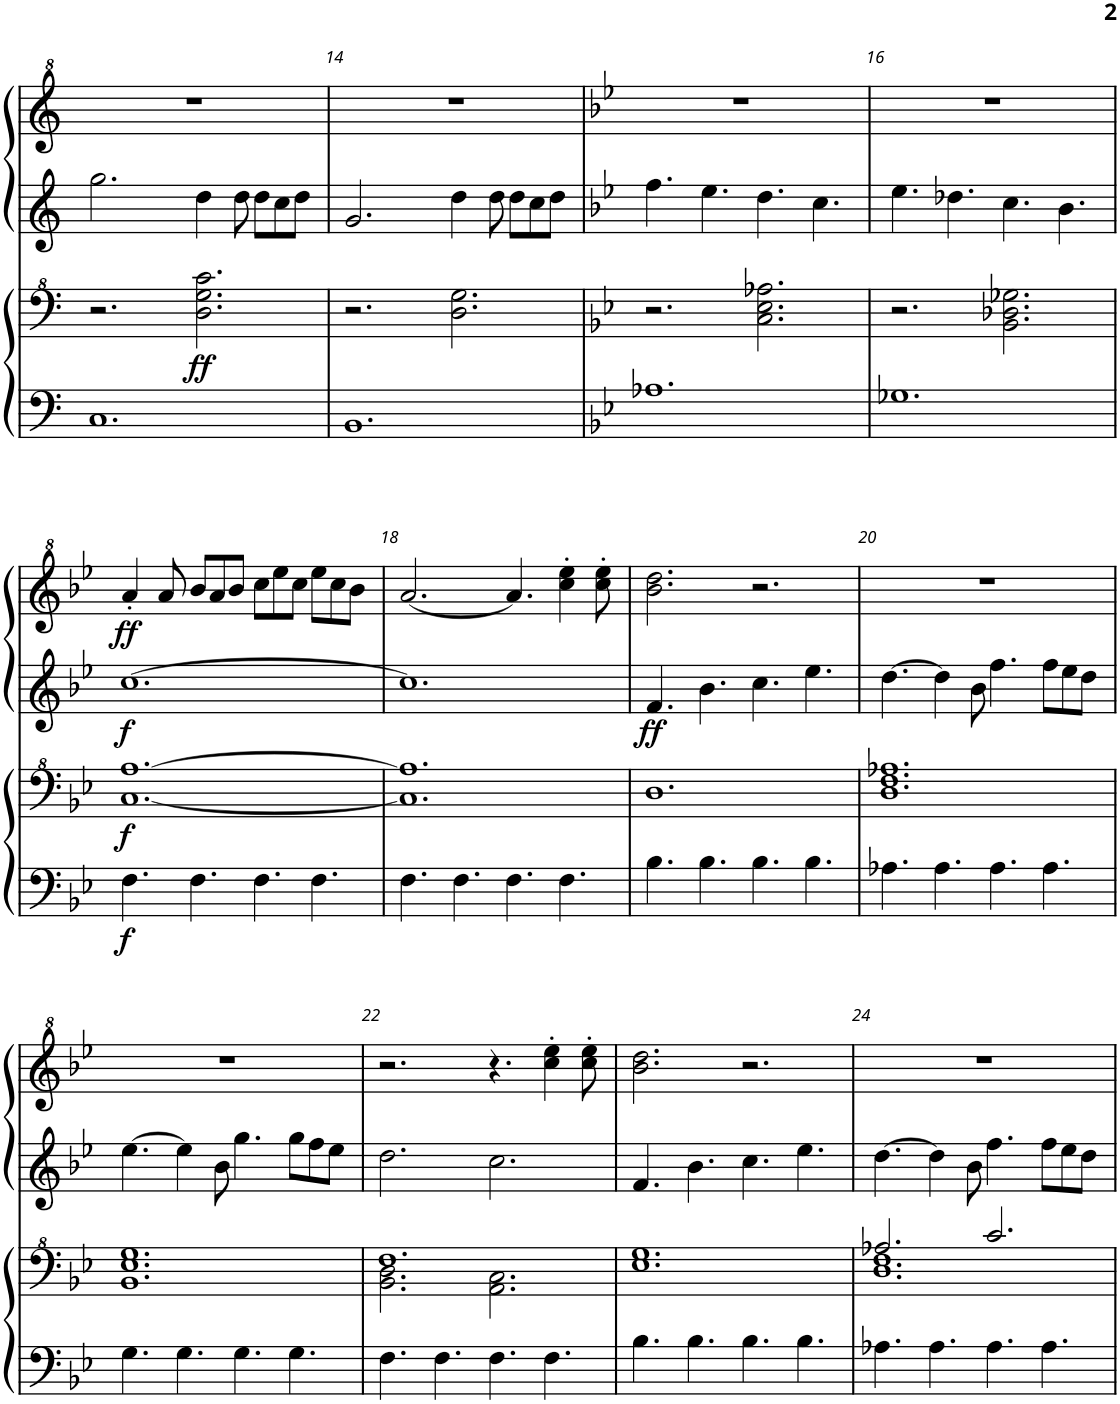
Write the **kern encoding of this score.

**kern	**dynam	**kern	**dynam	**kern	**dynam	**kern	**dynam
*part4	*part4	*part3	*part3	*part2	*part2	*part1	*part1
*staff4	*staff4	*staff3	*staff3	*staff2	*staff2	*staff1	*staff1
*I"Piano 4	*	*I"Piano 2	*	*I"Piano 3	*	*I"Piano 1	*
*I'Pno	*	*I'Pno	*	*I'Pno	*	*I'Pno	*
!!LO:PB:g=z
*clefF4	*	*clefF^4	*	*clefG2	*	*clefG^2	*
*k[]	*	*k[]	*	*k[]	*	*k[]	*
*M12/8	*	*M12/8	*	*M12/8	*	*M12/8	*
=13	=13	=13	=13	=13	=13	=13	=13
1.C	.	2.r	.	2.gg\	.	1.r	.
!	!	!	!LO:DY:b	!	!	!	!
.	.	2.d\ 2.g\ 2.cc\	ff	4dd\	.	.	.
.	.	.	.	8dd\	.	.	.
.	.	.	.	8dd\L	.	.	.
.	.	.	.	8cc\	.	.	.
.	.	.	.	8dd\J	.	.	.
=14	=14	=14	=14	=14	=14	=14	=14
1.BB	.	2.r	.	2.g/	.	1.r	.
.	.	2.d\ 2.g\	.	4dd\	.	.	.
.	.	.	.	8dd\	.	.	.
.	.	.	.	8dd\L	.	.	.
.	.	.	.	8cc\	.	.	.
.	.	.	.	8dd\J	.	.	.
=15	=15	=15	=15	=15	=15	=15	=15
*k[b-e-]	*	*k[b-e-]	*	*k[b-e-]	*	*k[b-e-]	*
1.A-X	.	2.r	.	4.ff\	.	1.r	.
.	.	.	.	4.ee-\	.	.	.
.	.	2.c\ 2.e-\ 2.a-X\	.	4.dd\	.	.	.
.	.	.	.	4.cc\	.	.	.
=16	=16	=16	=16	=16	=16	=16	=16
1.G-X	.	2.r	.	4.ee-\	.	1.r	.
.	.	.	.	4.dd-X\	.	.	.
.	.	2.B-\ 2.d-X\ 2.g-X\	.	4.cc\	.	.	.
.	.	.	.	4.b-\	.	.	.
!!LO:LB:g=z
=17	=17	=17	=17	=17	=17	=17	=17
!	!LO:DY:b	!	!LO:DY:b	!	!LO:DY:b	!	!LO:DY:b
4.F\	f	[1.c [1.a	f	[1.cc	f	4aa'/	ff
.	.	.	.	.	.	8aa/	.
4.F\	.	.	.	.	.	8bb-/L	.
.	.	.	.	.	.	8aa/	.
.	.	.	.	.	.	8bb-/J	.
4.F\	.	.	.	.	.	8ccc\L	.
.	.	.	.	.	.	8eee-\	.
.	.	.	.	.	.	8ccc\J	.
4.F\	.	.	.	.	.	8eee-\L	.
.	.	.	.	.	.	8ccc\	.
.	.	.	.	.	.	8bb-\J	.
=18	=18	=18	=18	=18	=18	=18	=18
4.F\	.	1.c] 1.a]	.	1.cc]	.	[2.aa/	.
4.F\	.	.	.	.	.	.	.
4.F\	.	.	.	.	.	4.aa/]	.
4.F\	.	.	.	.	.	4ccc\' 4eee-\'	.
.	.	.	.	.	.	8ccc\' 8eee-\'	.
=19	=19	=19	=19	=19	=19	=19	=19
!	!	!	!	!	!LO:DY:b	!	!
4.B-\	.	1.d	.	4.f/	ff	2.bb-\ 2.ddd\	.
4.B-\	.	.	.	4.b-\	.	.	.
4.B-\	.	.	.	4.cc\	.	2.r	.
4.B-\	.	.	.	4.ee-\	.	.	.
=20	=20	=20	=20	=20	=20	=20	=20
4.A-X\	.	1.d 1.f 1.a-X	.	[4.dd\	.	1.r	.
4.A-\	.	.	.	4dd\]	.	.	.
.	.	.	.	8b-\	.	.	.
4.A-\	.	.	.	4.ff\	.	.	.
4.A-\	.	.	.	8ff\L	.	.	.
.	.	.	.	8ee-\	.	.	.
.	.	.	.	8dd\J	.	.	.
!!LO:LB:g=z
=21	=21	=21	=21	=21	=21	=21	=21
4.G\	.	1.B- 1.e- 1.g	.	[4.ee-\	.	1.r	.
4.G\	.	.	.	4ee-\]	.	.	.
.	.	.	.	8b-\	.	.	.
4.G\	.	.	.	4.gg\	.	.	.
4.G\	.	.	.	8gg\L	.	.	.
.	.	.	.	8ff\	.	.	.
.	.	.	.	8ee-\J	.	.	.
=22	=22	=22	=22	=22	=22	=22	=22
*	*	*^	*	*	*	*	*
4.F\	.	1.f	2.B-\ 2.d\	.	2.dd\	.	2.r	.
4.F\	.	.	.	.	.	.	.	.
4.F\	.	.	2.A\ 2.c\	.	2.cc\	.	4.r	.
4.F\	.	.	.	.	.	.	4ccc\' 4eee-\'	.
.	.	.	.	.	.	.	8ccc\' 8eee-\'	.
*	*	*v	*v	*	*	*	*	*
=23	=23	=23	=23	=23	=23	=23	=23
4.B-\	.	1.e- 1.g	.	4.f/	.	2.bb-\ 2.ddd\	.
4.B-\	.	.	.	4.b-\	.	.	.
4.B-\	.	.	.	4.cc\	.	2.r	.
4.B-\	.	.	.	4.ee-\	.	.	.
=24	=24	=24	=24	=24	=24	=24	=24
*	*	*^	*	*	*	*	*
4.A-X\	.	2.a-X/	1.d 1.f	.	[4.dd\	.	1.r	.
4.A-\	.	.	.	.	4dd\]	.	.	.
.	.	.	.	.	8b-\	.	.	.
4.A-\	.	2.cc/	.	.	4.ff\	.	.	.
4.A-\	.	.	.	.	8ff\L	.	.	.
.	.	.	.	.	8ee-\	.	.	.
.	.	.	.	.	8dd\J	.	.	.
*	*	*v	*v	*	*	*	*	*
=	=	=	=	=	=	=	=
*-	*-	*-	*-	*-	*-	*-	*-
